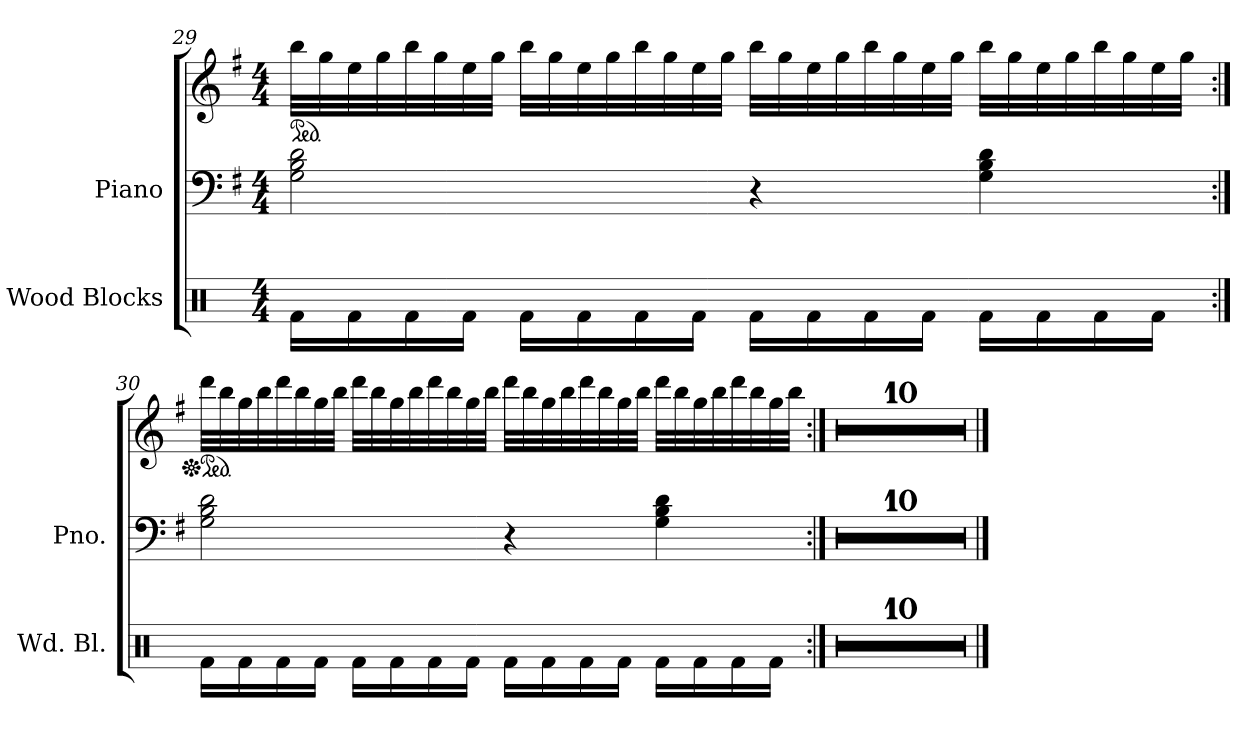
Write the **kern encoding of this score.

**kern	**kern	**kern
*part2	*part1	*part1
*staff3	*staff2	*staff1
*I"Wood Blocks	*I"Piano	*
*I'Wd. Bl.	*I'Pno.	*
!!LO:LB:g=z
*clefX	*clefF4	*clefG2
*k[]	*k[f#]	*k[f#]
*M4/4	*M4/4	*M4/4
*	*	*ped
=29	=29	=29
16Rf\LL	2G\ 2B\ 2d\	32bb\LLL
.	.	32gg\
16Rf\	.	32ee\
.	.	32gg\
16Rf\	.	32bb\
.	.	32gg\
16Rf\JJ	.	32ee\
.	.	32gg\JJJ
16Rf\LL	.	32bb\LLL
.	.	32gg\
16Rf\	.	32ee\
.	.	32gg\
16Rf\	.	32bb\
.	.	32gg\
16Rf\JJ	.	32ee\
.	.	32gg\JJJ
16Rf\LL	4r	32bb\LLL
.	.	32gg\
16Rf\	.	32ee\
.	.	32gg\
16Rf\	.	32bb\
.	.	32gg\
16Rf\JJ	.	32ee\
.	.	32gg\JJJ
16Rf\LL	4G\ 4B\ 4d\	32bb\LLL
.	.	32gg\
16Rf\	.	32ee\
.	.	32gg\
16Rf\	.	32bb\
.	.	32gg\
16Rf\JJ	.	32ee\
.	.	32gg\JJJ
!!LO:PB:g=z
=30:|!	=30:|!	=30:|!
*	*	*Xped
*	*	*ped
16Rf\LL	2G\ 2B\ 2d\	32ddd\LLL
.	.	32bb\
16Rf\	.	32gg\
.	.	32bb\
16Rf\	.	32ddd\
.	.	32bb\
16Rf\JJ	.	32gg\
.	.	32bb\JJJ
16Rf\LL	.	32ddd\LLL
.	.	32bb\
16Rf\	.	32gg\
.	.	32bb\
16Rf\	.	32ddd\
.	.	32bb\
16Rf\JJ	.	32gg\
.	.	32bb\JJJ
16Rf\LL	4r	32ddd\LLL
.	.	32bb\
16Rf\	.	32gg\
.	.	32bb\
16Rf\	.	32ddd\
.	.	32bb\
16Rf\JJ	.	32gg\
.	.	32bb\JJJ
16Rf\LL	4G\ 4B\ 4d\	32ddd\LLL
.	.	32bb\
16Rf\	.	32gg\
.	.	32bb\
16Rf\	.	32ddd\
.	.	32bb\
16Rf\JJ	.	32gg\
.	.	32bb\JJJ
=31:|!	=31:|!	=31:|!
*	*	*Xped
1r	1r	1r
=32	=32	=32
1r	1r	1r
!!LO:LB:g=z
=33	=33	=33
1r	1r	1r
=34	=34	=34
1r	1r	1r
=35	=35	=35
1r	1r	1r
=36	=36	=36
1r	1r	1r
=37	=37	=37
1r	1r	1r
=38	=38	=38
1r	1r	1r
=39	=39	=39
1r	1r	1r
=40	=40	=40
1r	1r	1r
==	==	==
*-	*-	*-
